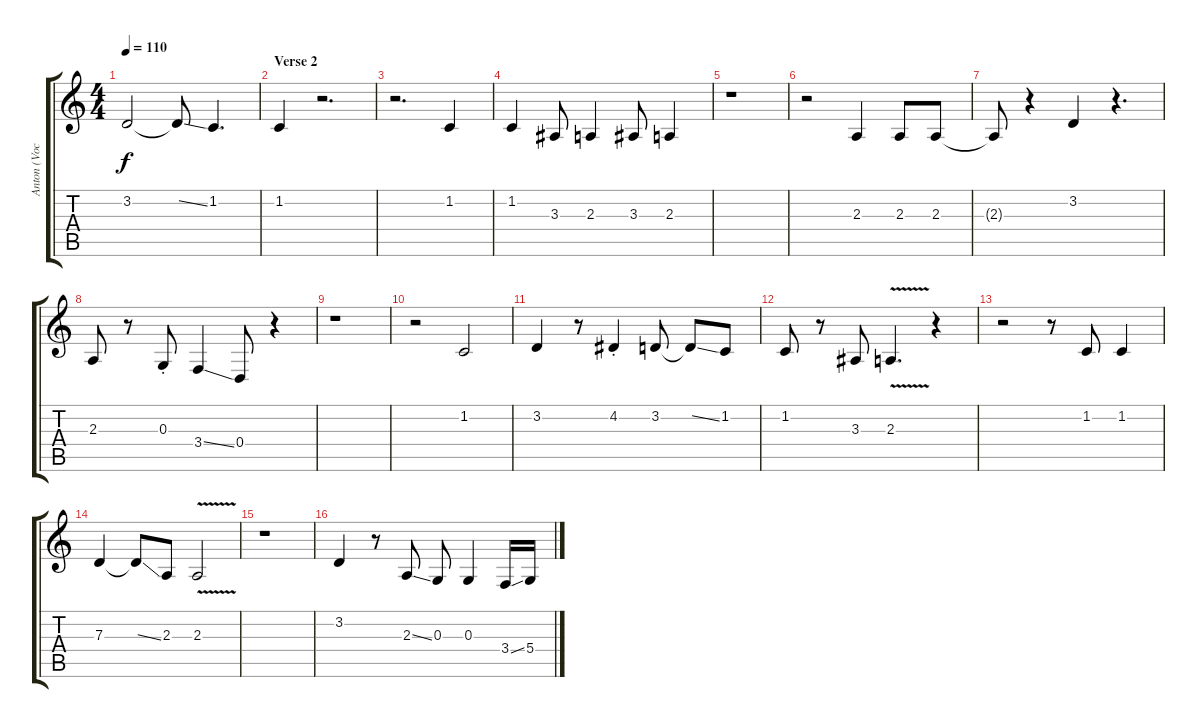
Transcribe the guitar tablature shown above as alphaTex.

\track ("Anton (Vocals)" "Anton (Voc") {instrument acousticgrandpiano}
\staff {score tabs}
\tuning (E4 B3 G3 D3 A2 E2) {hide}
\ts (4 4)
\tempo 110
\clef g2
\ks c
3.2.2{dy f} 3.2{ss t}.8 1.2.4{d} |
\section ("" "Verse 2")
1.2.4 r.2{d} |
r.2{d} 1.2.4 |
1.2.4 3.3.8 2.3.4 3.3.8 2.3.4 |
r.1 |
r.2 2.3.4 2.3.8 2.3.8 |
2.3{t}.8 r.4 3.2.4 r.4{d} |
2.3.8 r.8 0.3{st}.8 3.4{ss}.4 0.4.8 r.4 |
r.1 |
r.2 1.2.2 |
3.2.4 r.8 4.2{st}.4 3.2.8 3.2{ss t}.8 1.2.8 |
1.2.8 r.8 3.3.8 2.3{v}.4{d} r.4 |
r.2 r.8 1.2.8 1.2.4 |
7.3.4 7.3{ss t}.8 2.3.8 2.3{v}.2 |
r.1 |
3.2.4 r.8 2.3{ss}.8 0.3.8 0.3.4 3.4{ss}.16 5.4{ss}.16
